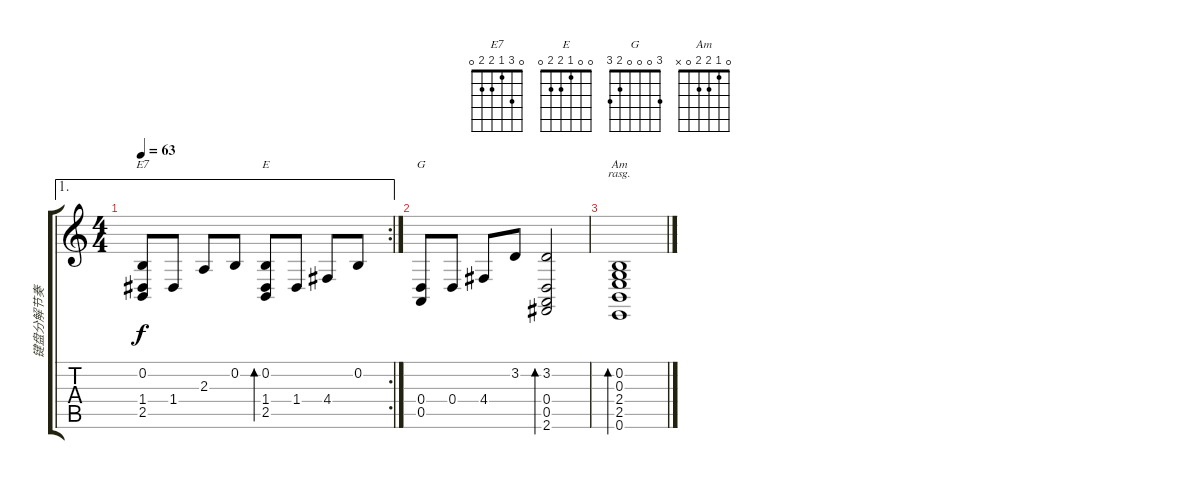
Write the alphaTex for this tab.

\track ("键盘分解节奏" "键盘分解节奏") {instrument electricpiano1}
\staff {score tabs}
\tuning (E4 B3 G3 D3 A2 E2) {hide}
\chord ("E7" 0 3 1 2 2 0)
\chord ("E" 0 0 1 2 2 0)
\chord ("G" 3 0 0 0 2 3)
\chord ("Am" 0 1 2 2 0 x)
\ae 1
\rc 2
\ts (4 4)
\tempo 63
\clef g2
\ks aminor
(0.2 1.4 2.5).8{ch "E7" dy f} 1.4.8 2.3.8 0.2.8 (0.2 1.4 2.5).8{bd 240 ch "E"} 1.4.8 4.4.8 0.2.8 |
(0.4 0.5).8{ch "G"} 0.4.8 4.4.8 3.2.8 (3.2 0.4 0.5 2.6).2{bd 240} |
(0.2 0.3 2.4 2.5 0.6).1{bd 240 ch "Am" rasg ii}
